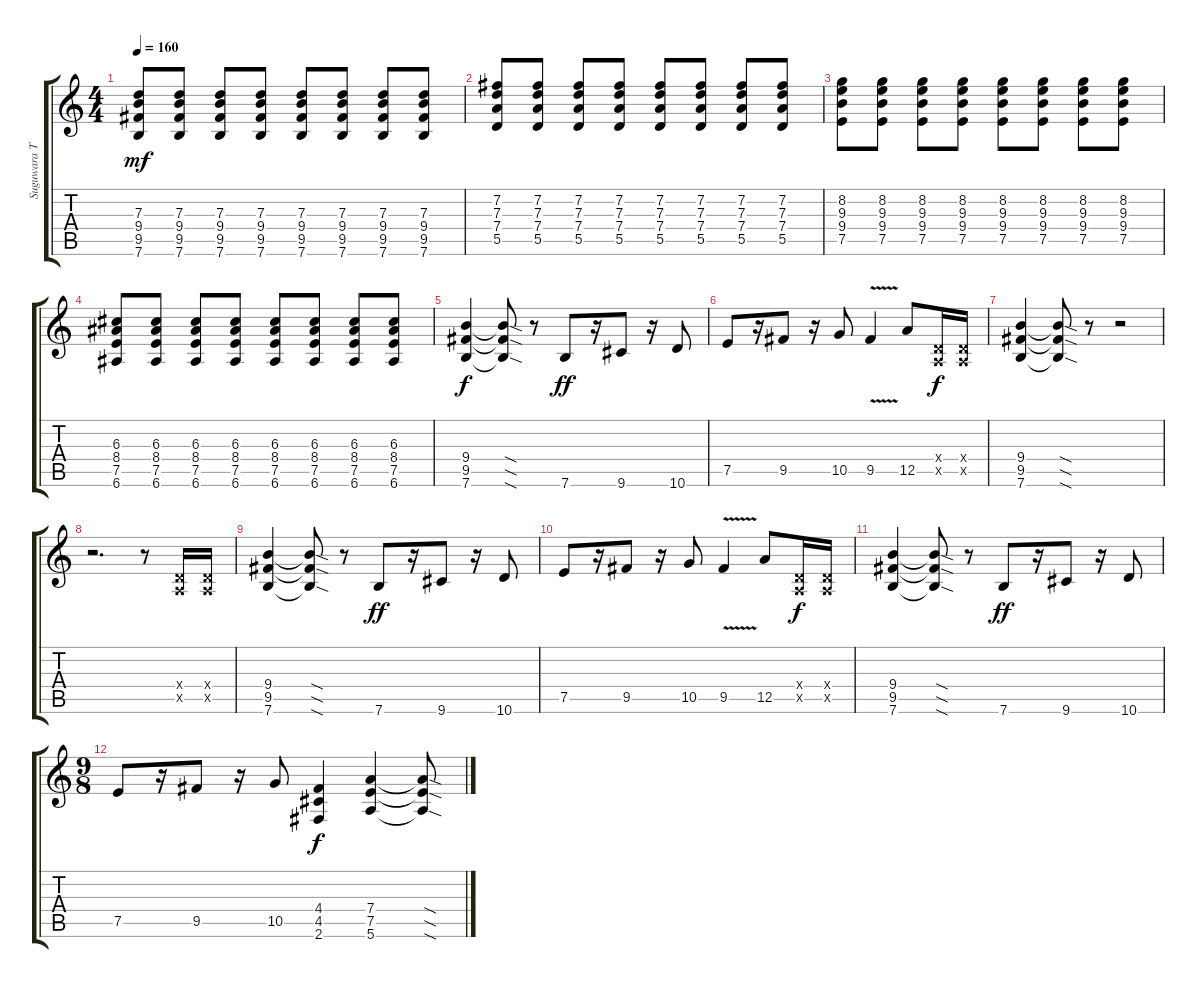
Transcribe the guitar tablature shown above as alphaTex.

\track ("Suguwara Takuro" "Suguwara T") {instrument overdrivenguitar}
\staff {score tabs}
\tuning (E4 B3 G3 D3 A2 E2) {hide}
\ts (4 4)
\tempo 160
\clef g2
\ks c
(7.3 9.4 9.5 7.6).8{dy mf} (7.3 9.4 9.5 7.6).8 (7.3 9.4 9.5 7.6).8 (7.3 9.4 9.5 7.6).8 (7.3 9.4 9.5 7.6).8 (7.3 9.4 9.5 7.6).8 (7.3 9.4 9.5 7.6).8 (7.3 9.4 9.5 7.6).8 |
(7.2 7.3 7.4 5.5).8 (7.2 7.3 7.4 5.5).8 (7.2 7.3 7.4 5.5).8 (7.2 7.3 7.4 5.5).8 (7.2 7.3 7.4 5.5).8 (7.2 7.3 7.4 5.5).8 (7.2 7.3 7.4 5.5).8 (7.2 7.3 7.4 5.5).8 |
(8.2 9.3 9.4 7.5).8 (8.2 9.3 9.4 7.5).8 (8.2 9.3 9.4 7.5).8 (8.2 9.3 9.4 7.5).8 (8.2 9.3 9.4 7.5).8 (8.2 9.3 9.4 7.5).8 (8.2 9.3 9.4 7.5).8 (8.2 9.3 9.4 7.5).8 |
(6.3 8.4 7.5 6.6).8 (6.3 8.4 7.5 6.6).8 (6.3 8.4 7.5 6.6).8 (6.3 8.4 7.5 6.6).8 (6.3 8.4 7.5 6.6).8 (6.3 8.4 7.5 6.6).8 (6.3 8.4 7.5 6.6).8 (6.3 8.4 7.5 6.6).8 |
(9.4 9.5 7.6).4{dy f} (9.4{sod t} 9.5{sod t} 7.6{sod t}).8 r.8 7.6.8{dy ff} r.16 9.6.8 r.16 10.6.8 |
7.5.8 r.16 9.5.8 r.16 10.5.8 9.5{v}.4 12.5.8 (0.4{x} 0.5{x}).16{dy f} (0.4{x} 0.5{x}).16 |
(9.4 9.5 7.6).4 (9.4{sod t} 9.5{sod t} 7.6{sod t}).8 r.8 r.2 |
r.2{d} r.8 (0.4{x} 0.5{x}).16 (0.4{x} 0.5{x}).16 |
(9.4 9.5 7.6).4 (9.4{sod t} 9.5{sod t} 7.6{sod t}).8 r.8 7.6.8{dy ff} r.16 9.6.8 r.16 10.6.8 |
7.5.8 r.16 9.5.8 r.16 10.5.8 9.5{v}.4 12.5.8 (0.4{x} 0.5{x}).16{dy f} (0.4{x} 0.5{x}).16 |
(9.4 9.5 7.6).4 (9.4{sod t} 9.5{sod t} 7.6{sod t}).8 r.8 7.6.8{dy ff} r.16 9.6.8 r.16 10.6.8 |
\ts (9 8)
7.5.8 r.16 9.5.8 r.16 10.5.8 (4.4 4.5 2.6).4{dy f} (7.4 7.5 5.6).4 (7.4{sod t} 7.5{sod t} 5.6{sod t}).8
